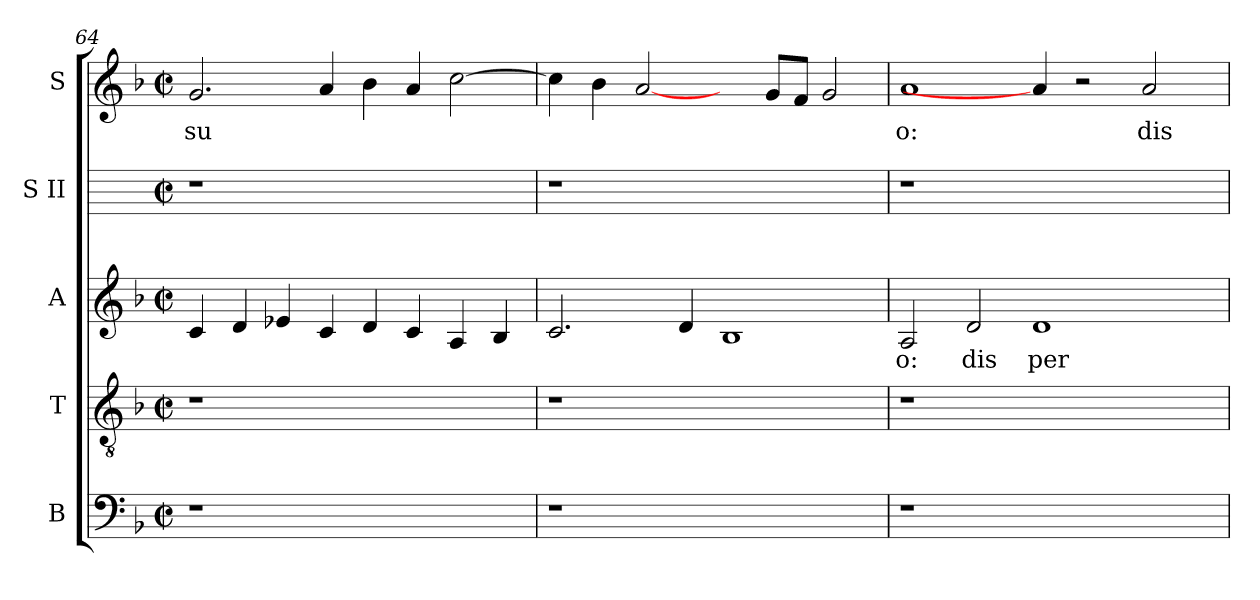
**kern	**kern	**kern	**text	**kern	**kern	**text
*part5	*part4	*part3	*part3	*part2	*part1	*part1
*staff5	*staff4	*staff3	*staff3	*staff2	*staff1	*staff1
*I"B	*I"T	*I"A	*	*I"S II	*I"S	*
*I'B	*I'T	*I'A	*	*	*I'S	*
!!LO:LB:g=z
*clefF4	*clefGv2	*clefG2	*	*	*clefG2	*
*k[b-]	*k[b-]	*k[b-]	*	*k[]	*k[b-]	*
*F:	*F:	*F:	*	*C:	*F:	*
*M2/2	*M2/2	*M2/2	*	*M2/2	*M2/2	*
*met(c|)	*met(c|)	*met(c|)	*	*met(c|)	*met(c|)	*
=64	=64	=64	=64	=64	=64	=64
!	!	!	!LO:LY:b:cj	!	!	!LO:LY:b:cj
1r	1r	4c/	.	1r	2.g/	su
!	!	!	!LO:LY:b:cj	!	!	!
.	.	4d/	.	.	.	.
!	!	!	!LO:LY:b:cj	!	!	!
.	.	4e-X/	.	.	.	.
!	!	!	!LO:LY:b:cj	!	!	!LO:LY:b:cj
.	.	4c/	.	.	4a/	.
!	!	!	!LO:LY:b:cj	!	!	!LO:LY:b:cj
1ryy	1ryy	4d/	.	1ryy	4b-\	.
!	!	!	!LO:LY:b:cj	!	!	!LO:LY:b:cj
.	.	4c/	.	.	4a/	.
!	!	!	!LO:LY:b:cj	!	!	!LO:LY:b:cj
.	.	4A/	.	.	[>2cc\	.
!	!	!	!LO:LY:b:cj	!	!	!
.	.	4B-/	.	.	.	.
=65	=65	=65	=65	=65	=65	=65
!	!	!	!LO:LY:b:cj	!	!	!LO:LY:b:cj
1r	1r	2.c/	.	1r	4cc\]	.
!	!	!	!	!	!	!LO:LY:b:cj
.	.	.	.	.	4b-\	.
!	!	!	!	!	!	!LO:LY:b:cj
.	.	.	.	.	[2a/	.
!	!	!	!LO:LY:b:cj	!	!	!
.	.	4d/	.	.	.	.
!	!	!	!LO:LY:b:cj	!	!	!
1ryy	1ryy	1B-	.	1ryy	4ryy	.
!	!	!	!	!	!	!LO:LY:b:cj
.	.	.	.	.	8g/L	.
!	!	!	!	!	!	!LO:LY:b:cj
.	.	.	.	.	8f/J	.
!	!	!	!	!	!	!LO:LY:b:cj
.	.	.	.	.	2g/	.
=66	=66	=66	=66	=66	=66	=66
!	!	!	!LO:LY:b:cj	!	!	!LO:LY:b:cj
1r	1r	2A/	o:	1r	1a	o:
!	!	!	!LO:LY:b:cj	!	!	!
.	.	2d/	dis	.	.	.
!	!	!	!LO:LY:b:cj	!	!	!
1ryy	1ryy	1d	per	1ryy	4a/]	.
.	.	.	.	.	2r	.
!	!	!	!	!	!	!LO:LY:b:cj
.	.	.	.	.	2a/	dis
4ryy	4ryy	4ryy	.	4ryy	.	.
=	=	=	=	=	=	=
*-	*-	*-	*-	*-	*-	*-
